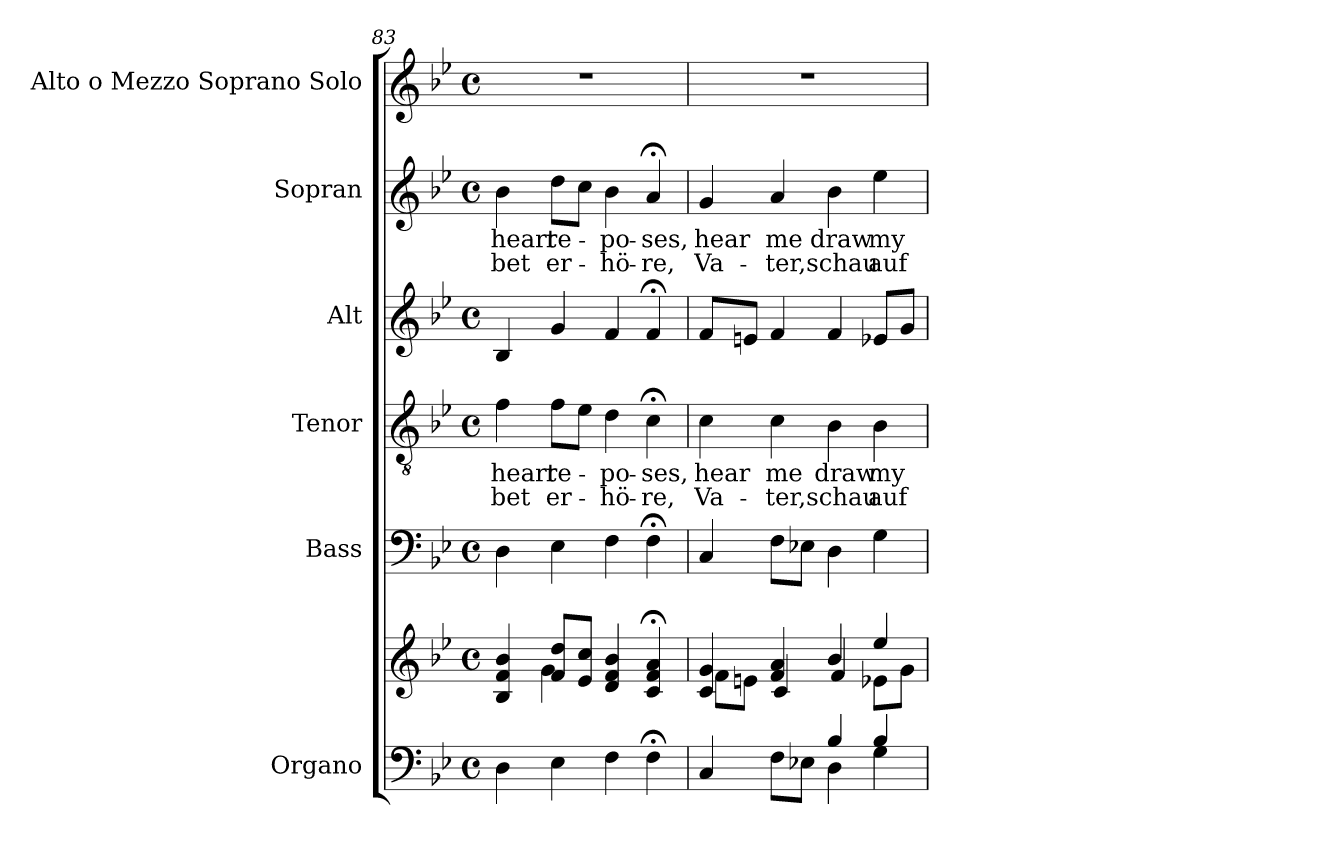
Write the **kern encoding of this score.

**kern	**kern	**kern	**kern	**text	**text	**kern	**kern	**text	**text	**kern
*part6	*part6	*part5	*part4	*part4	*part4	*part3	*part2	*part2	*part2	*part1
*staff7	*staff6	*staff5	*staff4	*staff4	*staff4	*staff3	*staff2	*staff2	*staff2	*staff1
*I"Organo	*	*I"Bass	*I"Tenor	*	*	*I"Alt	*I"Sopran	*	*	*I"Alto o Mezzo Soprano Solo
*	*	*I'B	*I'T	*	*	*I'A	*I'S	*	*	*I'S o l o
*clefF4	*clefG2	*clefF4	*clefGv2	*	*	*clefG2	*clefG2	*	*	*clefG2
*k[b-e-]	*k[b-e-]	*k[b-e-]	*k[b-e-]	*	*	*k[b-e-]	*k[b-e-]	*	*	*k[b-e-]
*M4/4	*M4/4	*M4/4	*M4/4	*	*	*M4/4	*M4/4	*	*	*M4/4
*met(c)	*met(c)	*met(c)	*met(c)	*	*	*met(c)	*met(c)	*	*	*met(c)
=83	=83	=83	=83	=83	=83	=83	=83	=83	=83	=83
*	*^	*	*	*	*	*	*	*	*	*
!	!	!	!	!	!LO:LY:b	!LO:LY:b	!	!	!LO:LY:b	!LO:LY:b	!
4D\	4B-/ 4f/ 4b-/	4ryy	4D\	4f\	heart	-bet	4B-/	4b-\	heart	-bet	1r
!	!	!	!	!	!LO:LY:b	!LO:LY:b	!	!	!LO:LY:b	!LO:LY:b	!
4E-\	8f/ 8dd/L	4g\	4E-\	8f\L	re-	er-	4g/	8dd\L	re-	er-	.
.	8e-/ 8cc/J	.	.	8e-\J	.	.	.	8cc\J	.	.	.
!	!	!	!	!	!LO:LY:b	!LO:LY:b	!	!	!LO:LY:b	!LO:LY:b	!
4F\	4d/ 4f/ 4b-/	2ryy	4F\	4d\	-po-	-hö-	4f/	4b-\	-po-	-hö-	.
!	!	!	!	!	!LO:LY:b	!LO:LY:b	!	!	!LO:LY:b	!LO:LY:b	!
4F;<\	4c/;< 4f/;< 4a/;<	.	4F;<\	4c;<\	-ses,	-re,	4f;</	4a;</	-ses,	-re,	.
=84	=84	=84	=84	=84	=84	=84	=84	=84	=84	=84	=84
*^	*	*	*	*	*	*	*	*	*	*	*
!	!	!	!	!	!	!LO:LY:b	!LO:LY:b	!	!	!LO:LY:b	!LO:LY:b	!
4C/	2ryy	4c/ 4g/	8f\L	4C/	4c\	hear	Va-	8f/L	4g/	hear	Va-	1r
.	.	.	8en\J	.	.	.	.	8en/J	.	.	.	.
!	!	!	!	!	!	!LO:LY:b	!LO:LY:b	!	!	!LO:LY:b	!LO:LY:b	!
8F\L	.	4f/ 4a/	4c/	8F\L	4c\	me	-ter,	4f/	4a/	me	-ter,	.
8E-X\J	.	.	.	8E-X\J	.	.	.	.	.	.	.	.
!	!	!	!	!	!	!LO:LY:b	!LO:LY:b	!	!	!LO:LY:b	!LO:LY:b	!
4B-/	4D\	4b-/	4f/	4D\	4B-\	draw	schau	4f/	4b-\	draw	schau	.
!	!	!	!	!	!	!LO:LY:b	!LO:LY:b	!	!	!LO:LY:b	!LO:LY:b	!
4B-/	4G\	4ee-/	8e-X\L	4G\	4B-\	my	auf	8e-X/L	4ee-\	my	auf	.
.	.	.	8g\J	.	.	.	.	8g/J	.	.	.	.
*v	*v	*	*	*	*	*	*	*	*	*	*	*
*	*v	*v	*	*	*	*	*	*	*	*	*
=	=	=	=	=	=	=	=	=	=	=
*-	*-	*-	*-	*-	*-	*-	*-	*-	*-	*-
